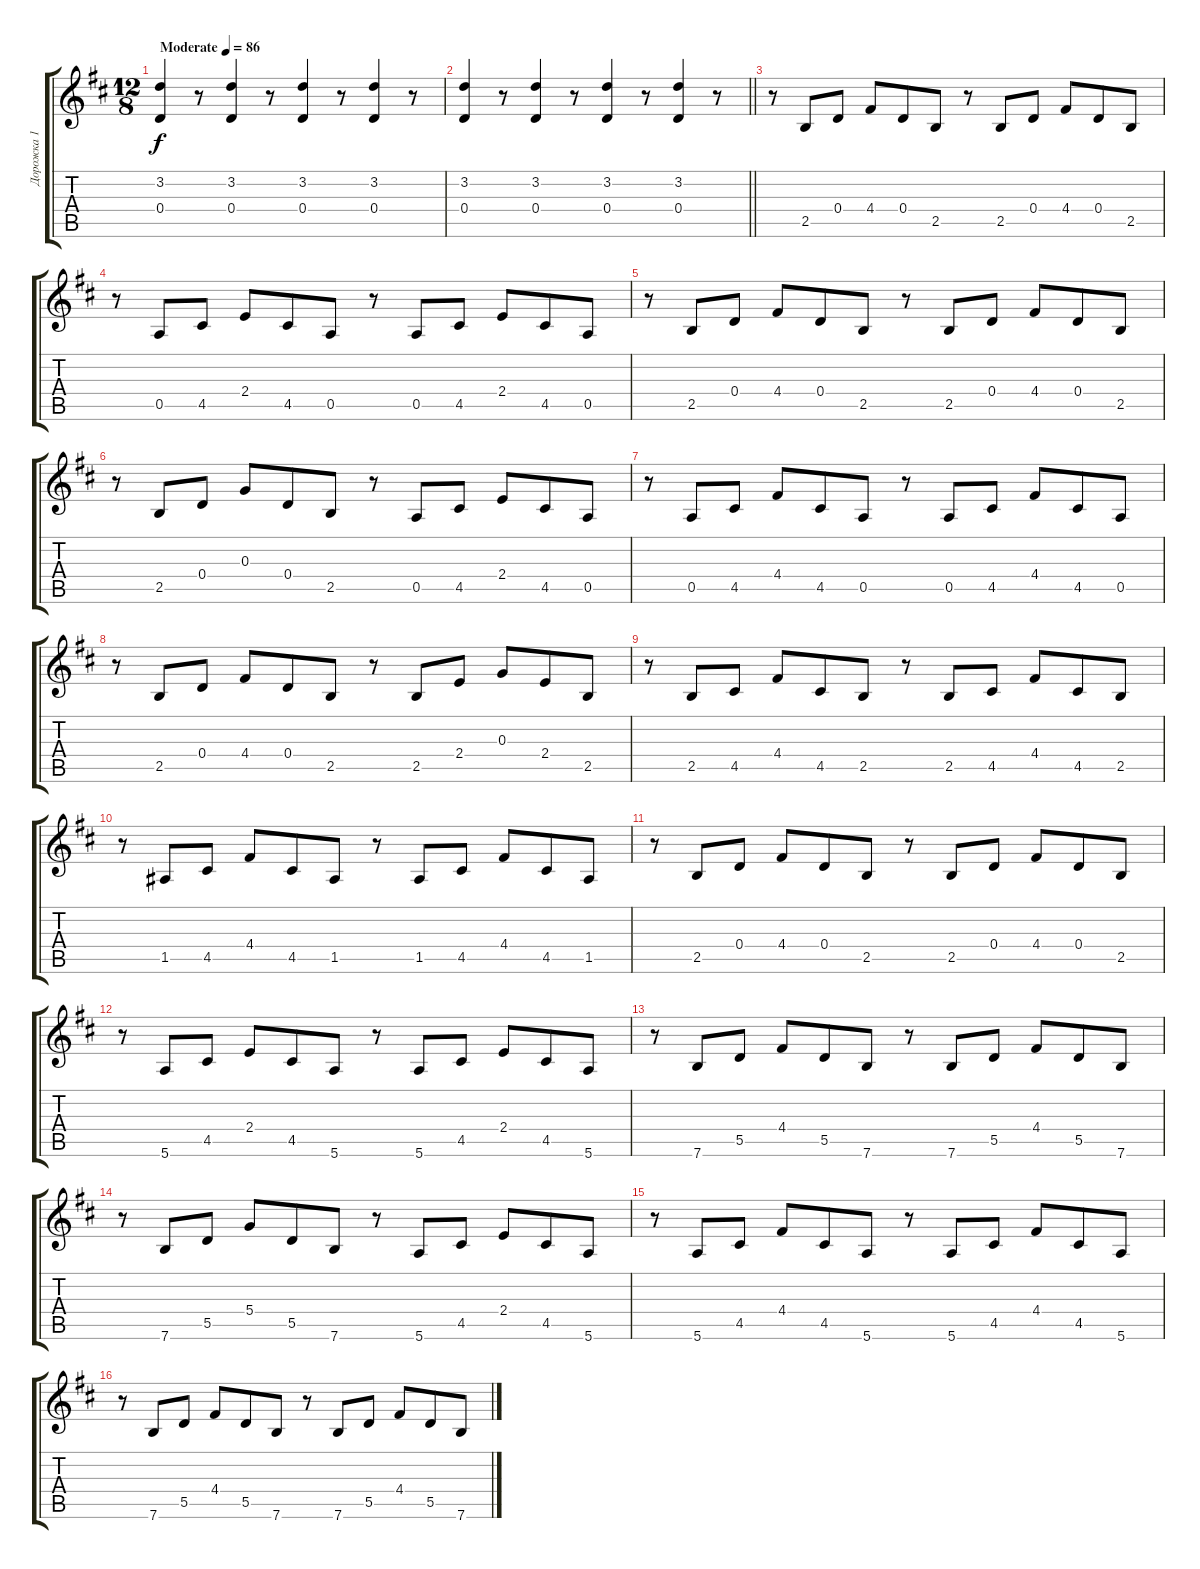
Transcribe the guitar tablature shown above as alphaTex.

\track ("Дорожка 1" "Дорожка 1") {instrument acousticguitarsteel}
\staff {score tabs}
\tuning (E4 B3 G3 D3 A2 E2) {hide}
\ts (12 8)
\tempo (86 "Moderate")
\clef g2
\ks d
(3.2 0.4).4{dy f instrument acousticguitarsteel} r.8 (3.2 0.4).4 r.8 (3.2 0.4).4 r.8 (3.2 0.4).4 r.8 |
\barLineRight lightlight
(3.2 0.4).4 r.8 (3.2 0.4).4 r.8 (3.2 0.4).4 r.8 (3.2 0.4).4 r.8 |
r.8 2.5.8 0.4.8 4.4.8 0.4.8 2.5.8 r.8 2.5.8 0.4.8 4.4.8 0.4.8 2.5.8 |
r.8 0.5.8 4.5.8 2.4.8 4.5.8 0.5.8 r.8 0.5.8 4.5.8 2.4.8 4.5.8 0.5.8 |
r.8 2.5.8 0.4.8 4.4.8 0.4.8 2.5.8 r.8 2.5.8 0.4.8 4.4.8 0.4.8 2.5.8 |
r.8 2.5.8 0.4.8 0.3.8 0.4.8 2.5.8 r.8 0.5.8 4.5.8 2.4.8 4.5.8 0.5.8 |
r.8 0.5.8 4.5.8 4.4.8 4.5.8 0.5.8 r.8 0.5.8 4.5.8 4.4.8 4.5.8 0.5.8 |
r.8 2.5.8 0.4.8 4.4.8 0.4.8 2.5.8 r.8 2.5.8 2.4.8 0.3.8 2.4.8 2.5.8 |
r.8 2.5.8 4.5.8 4.4.8 4.5.8 2.5.8 r.8 2.5.8 4.5.8 4.4.8 4.5.8 2.5.8 |
r.8 1.5.8 4.5.8 4.4.8 4.5.8 1.5.8 r.8 1.5.8 4.5.8 4.4.8 4.5.8 1.5.8 |
r.8 2.5.8 0.4.8 4.4.8 0.4.8 2.5.8 r.8 2.5.8 0.4.8 4.4.8 0.4.8 2.5.8 |
r.8 5.6.8 4.5.8 2.4.8 4.5.8 5.6.8 r.8 5.6.8 4.5.8 2.4.8 4.5.8 5.6.8 |
r.8 7.6.8 5.5.8 4.4.8 5.5.8 7.6.8 r.8 7.6.8 5.5.8 4.4.8 5.5.8 7.6.8 |
r.8 7.6.8 5.5.8 5.4.8 5.5.8 7.6.8 r.8 5.6.8 4.5.8 2.4.8 4.5.8 5.6.8 |
r.8 5.6.8 4.5.8 4.4.8 4.5.8 5.6.8 r.8 5.6.8 4.5.8 4.4.8 4.5.8 5.6.8 |
r.8 7.6.8 5.5.8 4.4.8 5.5.8 7.6.8 r.8 7.6.8 5.5.8 4.4.8 5.5.8 7.6.8
